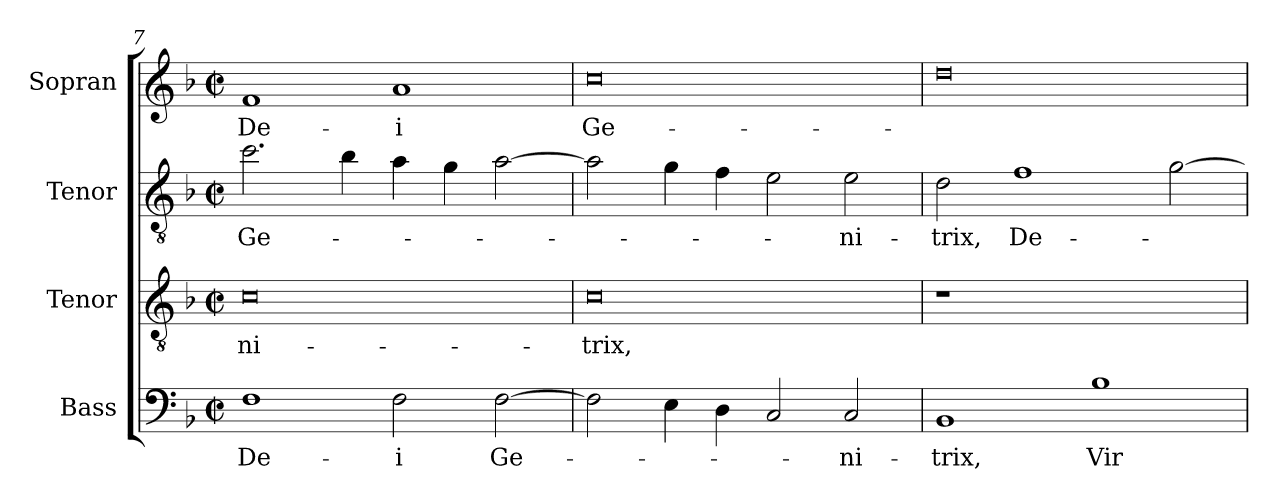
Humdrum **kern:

**kern	**text	**kern	**text	**kern	**text	**kern	**text
*part4	*part4	*part3	*part3	*part2	*part2	*part1	*part1
*staff4	*staff4	*staff3	*staff3	*staff2	*staff2	*staff1	*staff1
*I"Bass	*	*I"Tenor	*	*I"Tenor	*	*I"Sopran	*
*	*	*I'Tenor	*	*	*	*	*
!!LO:LB:g=z
*clefF4	*	*clefGv2	*	*clefGv2	*	*clefG2	*
*	*	*ITrd7c12	*	*ITrd7c12	*	*	*
*k[b-]	*	*k[b-]	*	*k[b-]	*	*k[b-]	*
*F:	*	*F:	*	*F:	*	*F:	*
*M2/2	*	*M2/2	*	*M2/2	*	*M2/2	*
*met(c|)	*	*met(c|)	*	*met(c|)	*	*met(c|)	*
=7	=7	=7	=7	=7	=7	=7	=7
!	!LO:LY:b:color=#000000	!	!	!	!	!	!
!	!	!	!LO:LY:b:color=#000000	!	!	!	!
!	!	!	!	!	!LO:LY:b:color=#000000	!	!
!	!	!	!	!	!	!	!LO:LY:b:color=#000000
1Fi	De-	0Ci	-ni-	2.ci\	Ge-	1fi	De-
.	.	.	.	4B-i\	.	.	.
!	!LO:LY:b:color=#000000	!	!	!	!	!	!
!	!	!	!	!	!	!	!LO:LY:b:color=#000000
2Fi\	-i	.	.	4Ai\	.	1ai	-i
.	.	.	.	4Gi\	.	.	.
!	!LO:LY:b:color=#000000	!	!	!	!	!	!
[>2Fi\	Ge-	.	.	[>2Ai\	.	.	.
=8	=8	=8	=8	=8	=8	=8	=8
!	!	!	!LO:LY:b:color=#000000	!	!	!	!
!	!	!	!	!	!	!	!LO:LY:b:color=#000000
2Fi\]	.	0Ci	-trix,	2Ai\]	.	0cci	Ge-
4Ei\	.	.	.	4Gi\	.	.	.
4Di\	.	.	.	4Fi\	.	.	.
2Ci/	.	.	.	2Ei\	.	.	.
!	!LO:LY:b:color=#000000	!	!	!	!	!	!
!	!	!	!	!	!LO:LY:b:color=#000000	!	!
2Ci/	-ni-	.	.	2Ei\	-ni-	.	.
=9	=9	=9	=9	=9	=9	=9	=9
!	!LO:LY:b:color=#000000	!LO:N:vis=1	!	!	!	!	!
!	!	!	!	!	!LO:LY:b:color=#000000	!	!
1BB-i	-trix,	1r	.	2Di\	-trix,	0ddi	.
!	!	!	!	!	!LO:LY:b:color=#000000	!	!
.	.	.	.	1Fi	De-	.	.
!	!LO:LY:b:color=#000000	!	!	!	!	!	!
1B-i	Vir-	1ryy	.	.	.	.	.
.	.	.	.	[>2Gi\	.	.	.
=	=	=	=	=	=	=	=
*-	*-	*-	*-	*-	*-	*-	*-
